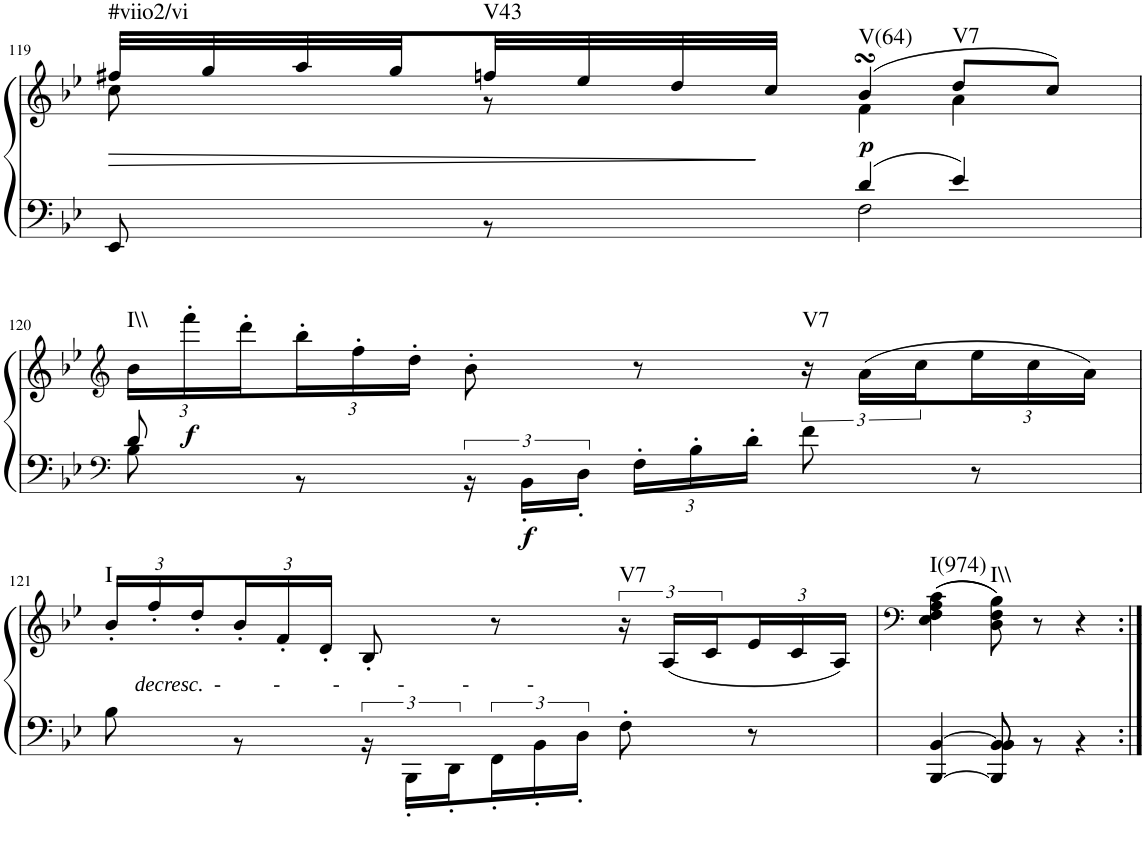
**kern	**kern	**dynam	**harte
*part1	*part1	*part1	*part1
*staff2	*staff1	*staff1/2	*
*I"unbenannt2	*	*	*
!!LO:PB:g=z
*clefF4	*clefG2	*	*
*k[b-e-]	*k[b-e-]	*	*
*M3/4	*M3/4	*	*
=119	=119	=119	=119
*^	*	*	*
!	!	!	!LO:HP:b	!LO:H:kt=#viio2/vi
*	*	*^	*	*
4ryy	8EE-/	32ff#X/LLL	8cc\	>	N
.	.	32gg/	.	.	.
.	.	32aa/	.	.	.
.	.	32gg/	.	.	.
!	!	!	!	!	!LO:H:kt=V43
.	8r	32ffn/	8r	.	N
.	.	32ee-/	.	.	.
.	.	32dd/	.	.	.
.	.	32cc/JJJ	.	]	.
!	!	!	!	!LO:DY:b	!LO:H:kt=V(64)
4d/	2F\	(4b-sSSs/	4f\	p	N
!	!	!	!	!	!LO:H:kt=V7
4e-/	.	8dd/L	4a\	.	N
.	.	8cc/J)	.	.	.
*	*	*v	*v	*	*
!!LO:LB:g=z
=120	=120	=120	=120	=120
*clefF4	*	*clefG2	*	*
*	*	*Xbrackettup	*	*
!	!	!	!	!LO:H:kt=I\\
8d/	8B-\	24b-\LL	.	N
!	!	!	!LO:DY:b	!
.	.	24fff'\	f	.
.	.	24ddd'\	.	.
8ryy	8r	24bb-'\	.	.
.	.	24ff'\	.	.
.	.	24dd'\JJ	.	.
8ryy	24r	8b-'\	.	.
!	!	!	!LO:DY:b=2	!
.	24BB-'\LL	.	f	.
.	24D'\JJ	.	.	.
*Xbrackettup	*	*	*	*
24F'\LL	4.ryy	8r	.	.
24B-'\	.	.	.	.
24d'\JJ	.	.	.	.
*	*	*brackettup	*	*
!	!	!	!	!LO:H:kt=V7
8f\	.	24r	.	N
.	.	(24a\LL	.	.
.	.	24cc\	.	.
*	*	*Xbrackettup	*	*
8r	.	24ee-\	.	.
.	.	24cc\	.	.
.	.	24a\JJ)	.	.
!!LO:LB:g=z
=121	=121	=121	=121	=121
!	!	!	!	!LO:H:kt=I
4ryy	8B-\	24b-'/LL	.	N
!	!	!LO:TX:b:i:t=decresc.  -          -          -           -           -           -	!	!
.	.	24ff'/	.	.
.	.	24dd'/	.	.
.	8r	24b-'/	.	.
.	.	24f'/	.	.
.	.	24d'/JJ	.	.
*	*brackettup	*	*	*
4ryy	24r	8B-'/	.	.
.	24BBB-'\LL	.	.	.
.	24DD'\	.	.	.
.	24FF'\	8r	.	.
.	24BB-'\	.	.	.
.	24D'\JJ	.	.	.
*	*	*brackettup	*	*
!	!	!	!	!LO:H:kt=V7
8F'\	4ryy	24r	.	N
.	.	(24A/LL	.	.
.	.	24c/	.	.
*	*	*Xbrackettup	*	*
8r	.	24e-/	.	.
.	.	24c/	.	.
.	.	24A/JJ)	.	.
=122	=122	=122	=122	=122
*	*	*clefF4	*	*
!	!	!	!	!LO:H:kt=I(974)
[4BB-/	[4BBB-/	((4E-\ 4F\ 4A\ 4c\	.	N
!	!	!	!	!LO:H:kt=I\\
8BB-/]	8BBB-/] 8BB-/	8D\ 8F\ 8B-\))	.	N
8ryy	8r	8r	.	.
4ryy	4r	4r	.	.
*v	*v	*	*	*
=:|!	=:|!	=:|!	=:|!
*-	*-	*-	*-
